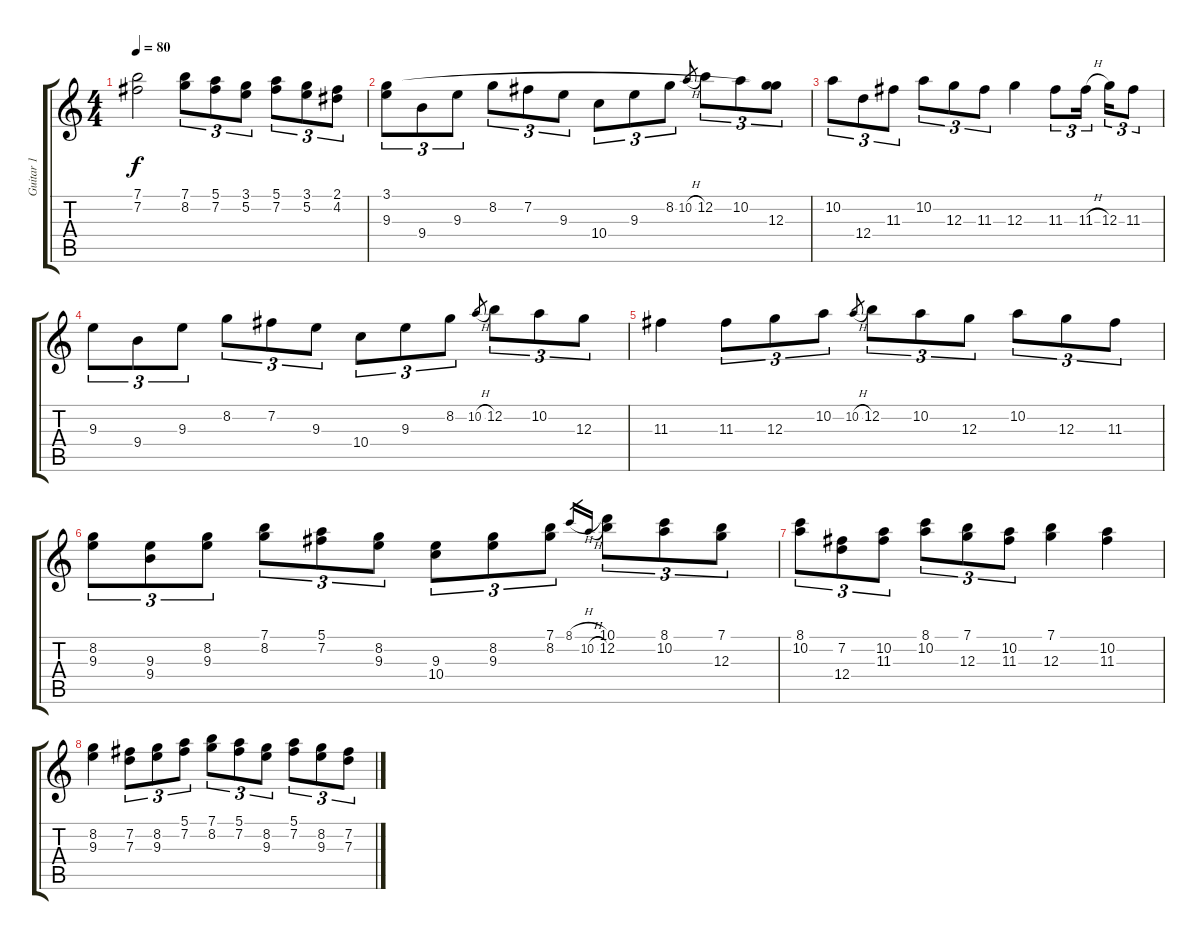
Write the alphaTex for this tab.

\track ("Guitar 1" "Guitar 1") {instrument distortionguitar}
\staff {score tabs}
\tuning (E4 B3 G3 D3 A2 E2) {hide}
\ts (4 4)
\tempo 80
\clef g2
\ks c
(7.1 7.2).2{dy f} (7.1 8.2).8{tu (3 2)} (5.1 7.2).8{tu (3 2)} (3.1 5.2).8{tu (3 2)} (5.1 7.2).8{tu (3 2)} (3.1 5.2).8{tu (3 2)} (2.1 4.2).8{tu (3 2)} |
(3.1 9.3).8{tu (3 2)} 9.4.8{tu (3 2)} 9.3.8{tu (3 2)} 8.2.8{tu (3 2)} 7.2.8{tu (3 2)} 9.3.8{tu (3 2)} 10.4.8{tu (3 2)} 9.3.8{tu (3 2)} 8.2.8{tu (3 2)} 10.2{h}.8{gr} 12.2.8{tu (3 2)} 10.2.8{tu (3 2)} (3.1{t} 12.3).8{tu (3 2)} |
10.2.8{tu (3 2)} 12.4.8{tu (3 2)} 11.3.8{tu (3 2)} 10.2.8{tu (3 2)} 12.3.8{tu (3 2)} 11.3.8{tu (3 2)} 12.3.4 11.3.8{tu (3 2)} 11.3{h}.16{tu (3 2)} 12.3.16{tu (3 2)} 11.3.8{tu (3 2)} |
9.3.8{tu (3 2)} 9.4.8{tu (3 2)} 9.3.8{tu (3 2)} 8.2.8{tu (3 2)} 7.2.8{tu (3 2)} 9.3.8{tu (3 2)} 10.4.8{tu (3 2)} 9.3.8{tu (3 2)} 8.2.8{tu (3 2)} 10.2{h}.8{gr} 12.2.8{tu (3 2)} 10.2.8{tu (3 2)} 12.3.8{tu (3 2)} |
11.3.4 11.3.8{tu (3 2)} 12.3.8{tu (3 2)} 10.2.8{tu (3 2)} 10.2{h}.8{gr} 12.2.8{tu (3 2)} 10.2.8{tu (3 2)} 12.3.8{tu (3 2)} 10.2.8{tu (3 2)} 12.3.8{tu (3 2)} 11.3.8{tu (3 2)} |
(8.2 9.3).8{tu (3 2)} (9.3 9.4).8{tu (3 2)} (8.2 9.3).8{tu (3 2)} (7.1 8.2).8{tu (3 2)} (5.1 7.2).8{tu (3 2)} (8.2 9.3).8{tu (3 2)} (9.3 10.4).8{tu (3 2)} (8.2 9.3).8{tu (3 2)} (7.1 8.2).8{tu (3 2)} 8.1{h}.16{gr} 10.2{h}.16{gr} (10.1 12.2).8{tu (3 2)} (8.1 10.2).8{tu (3 2)} (7.1 12.3).8{tu (3 2)} |
(8.1 10.2).8{tu (3 2)} (7.2 12.4).8{tu (3 2)} (10.2 11.3).8{tu (3 2)} (8.1 10.2).8{tu (3 2)} (7.1 12.3).8{tu (3 2)} (10.2 11.3).8{tu (3 2)} (7.1 12.3).4 (10.2 11.3).4 |
(8.2 9.3).4 (7.2 7.3).8{tu (3 2)} (8.2 9.3).8{tu (3 2)} (5.1 7.2).8{tu (3 2)} (7.1 8.2).8{tu (3 2)} (5.1 7.2).8{tu (3 2)} (8.2 9.3).8{tu (3 2)} (5.1 7.2).8{tu (3 2)} (8.2 9.3).8{tu (3 2)} (7.2 7.3).8{tu (3 2)}
